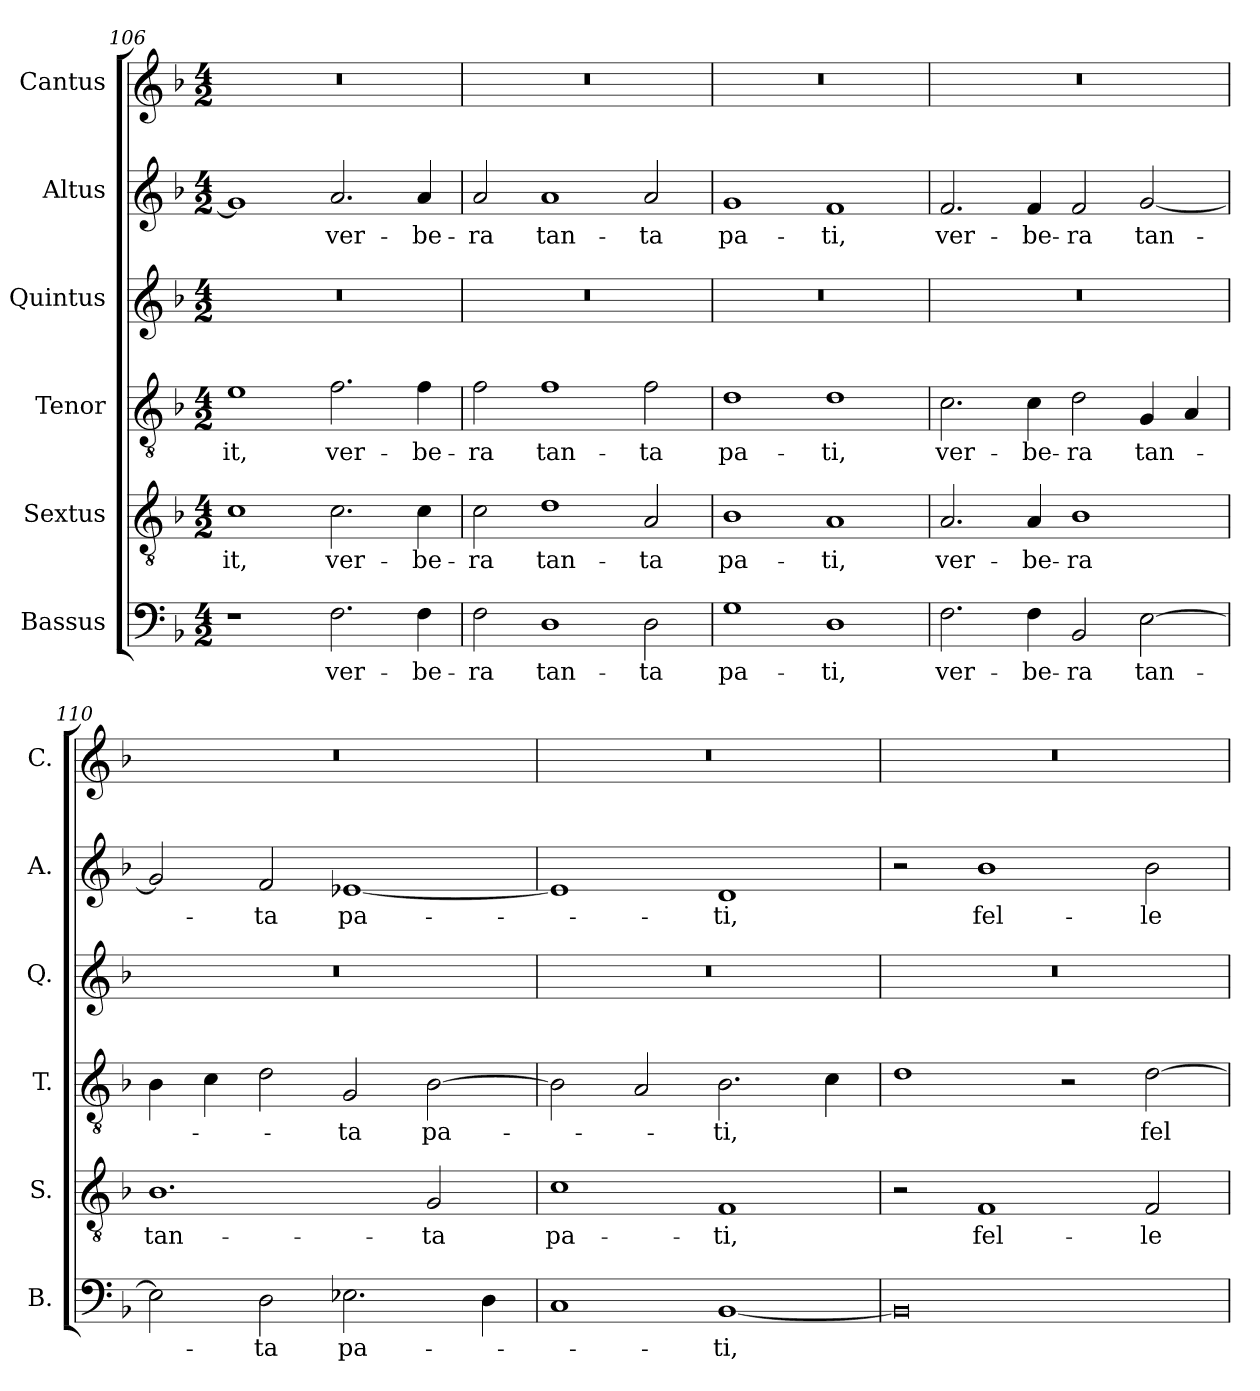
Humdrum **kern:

**kern	**text	**kern	**text	**kern	**text	**kern	**kern	**text	**kern
*part6	*part6	*part5	*part5	*part4	*part4	*part3	*part2	*part2	*part1
*staff6	*staff6	*staff5	*staff5	*staff4	*staff4	*staff3	*staff2	*staff2	*staff1
*I"Bassus	*	*I"Sextus	*	*I"Tenor	*	*I"Quintus	*I"Altus	*	*I"Cantus
*I'B.	*	*I'S.	*	*I'T.	*	*I'Q.	*I'A.	*	*I'C.
*clefF4	*	*clefGv2	*	*clefGv2	*	*clefG2	*clefG2	*	*clefG2
*k[b-]	*	*k[b-]	*	*k[b-]	*	*k[b-]	*k[b-]	*	*k[b-]
*M4/2	*	*M4/2	*	*M4/2	*	*M4/2	*M4/2	*	*M4/2
=106	=106	=106	=106	=106	=106	=106	=106	=106	=106
!	!	!	!LO:LY:b	!	!LO:LY:b	!	!	!	!
1r	.	1c	it,	1e	-it,	0r	1g]	.	0r
!	!LO:LY:b	!	!LO:LY:b	!	!LO:LY:b	!	!	!LO:LY:b	!
2.F\	ver-	2.c\	ver-	2.f\	ver-	.	2.a/	ver-	.
!	!LO:LY:b	!	!LO:LY:b	!	!LO:LY:b	!	!	!LO:LY:b	!
4F\	-be-	4c\	-be-	4f\	-be-	.	4a/	-be-	.
=107	=107	=107	=107	=107	=107	=107	=107	=107	=107
!	!LO:LY:b	!	!LO:LY:b	!	!LO:LY:b	!	!	!LO:LY:b	!
2F\	-ra	2c\	-ra	2f\	-ra	0r	2a/	-ra	0r
!	!LO:LY:b	!	!LO:LY:b	!	!LO:LY:b	!	!	!LO:LY:b	!
1D	tan-	1d	tan-	1f	tan-	.	1a	tan-	.
!	!LO:LY:b	!	!LO:LY:b	!	!LO:LY:b	!	!	!LO:LY:b	!
2D\	-ta	2A/	-ta	2f\	-ta	.	2a/	-ta	.
=108	=108	=108	=108	=108	=108	=108	=108	=108	=108
!	!LO:LY:b	!	!LO:LY:b	!	!LO:LY:b	!	!	!LO:LY:b	!
1G	pa-	1B-	pa-	1d	pa-	0r	1g	pa-	0r
!	!LO:LY:b	!	!LO:LY:b	!	!LO:LY:b	!	!	!LO:LY:b	!
1D	-ti,	1A	-ti,	1d	-ti,	.	1f	-ti,	.
=109	=109	=109	=109	=109	=109	=109	=109	=109	=109
!	!LO:LY:b	!	!LO:LY:b	!	!LO:LY:b	!	!	!LO:LY:b	!
2.F\	ver-	2.A/	ver-	2.c\	ver-	0r	2.f/	ver-	0r
!	!LO:LY:b	!	!LO:LY:b	!	!LO:LY:b	!	!	!LO:LY:b	!
4F\	-be-	4A/	-be-	4c\	-be-	.	4f/	-be-	.
!	!LO:LY:b	!	!LO:LY:b	!	!LO:LY:b	!	!	!LO:LY:b	!
2BB-/	-ra	1B-	-ra	2d\	-ra	.	2f/	-ra	.
!	!LO:LY:b	!	!	!	!LO:LY:b	!	!	!LO:LY:b	!
[2E\	tan-	.	.	4G/	tan-	.	[2g/	tan-	.
.	.	.	.	4A/	.	.	.	.	.
=110	=110	=110	=110	=110	=110	=110	=110	=110	=110
!	!	!	!LO:LY:b	!	!	!	!	!	!
2E\]	.	1.B-	tan-	4B-\	.	0r	2g/]	.	0r
.	.	.	.	4c\	.	.	.	.	.
!	!LO:LY:b	!	!	!	!	!	!	!LO:LY:b	!
2D\	-ta	.	.	2d\	.	.	2f/	-ta	.
!	!LO:LY:b	!	!	!	!LO:LY:b	!	!	!LO:LY:b	!
2.E-X\	pa-	.	.	2G/	-ta	.	[1e-X	pa-	.
!	!	!	!LO:LY:b	!	!LO:LY:b	!	!	!	!
.	.	2G/	-ta	[2B-\	pa-	.	.	.	.
4D\	.	.	.	.	.	.	.	.	.
=111	=111	=111	=111	=111	=111	=111	=111	=111	=111
!	!	!	!LO:LY:b	!	!	!	!	!	!
1C	.	1c	pa-	2B-\]	.	0r	1e-]	.	0r
.	.	.	.	2A/	.	.	.	.	.
!	!LO:LY:b	!	!LO:LY:b	!	!LO:LY:b	!	!	!LO:LY:b	!
[1BB-	-ti,	1F	-ti,	2.B-\	-ti,	.	1d	-ti,	.
.	.	.	.	4c\	.	.	.	.	.
=112	=112	=112	=112	=112	=112	=112	=112	=112	=112
0BB-]	.	2r	.	1d	.	0r	2r	.	0r
!	!	!	!LO:LY:b	!	!	!	!	!LO:LY:b	!
.	.	1F	fel-	.	.	.	1b-	fel-	.
.	.	.	.	2r	.	.	.	.	.
!	!	!	!LO:LY:b	!	!LO:LY:b	!	!	!LO:LY:b	!
.	.	2F/	-le	[2d\	fel-	.	2b-\	-le	.
=	=	=	=	=	=	=	=	=	=
*-	*-	*-	*-	*-	*-	*-	*-	*-	*-
